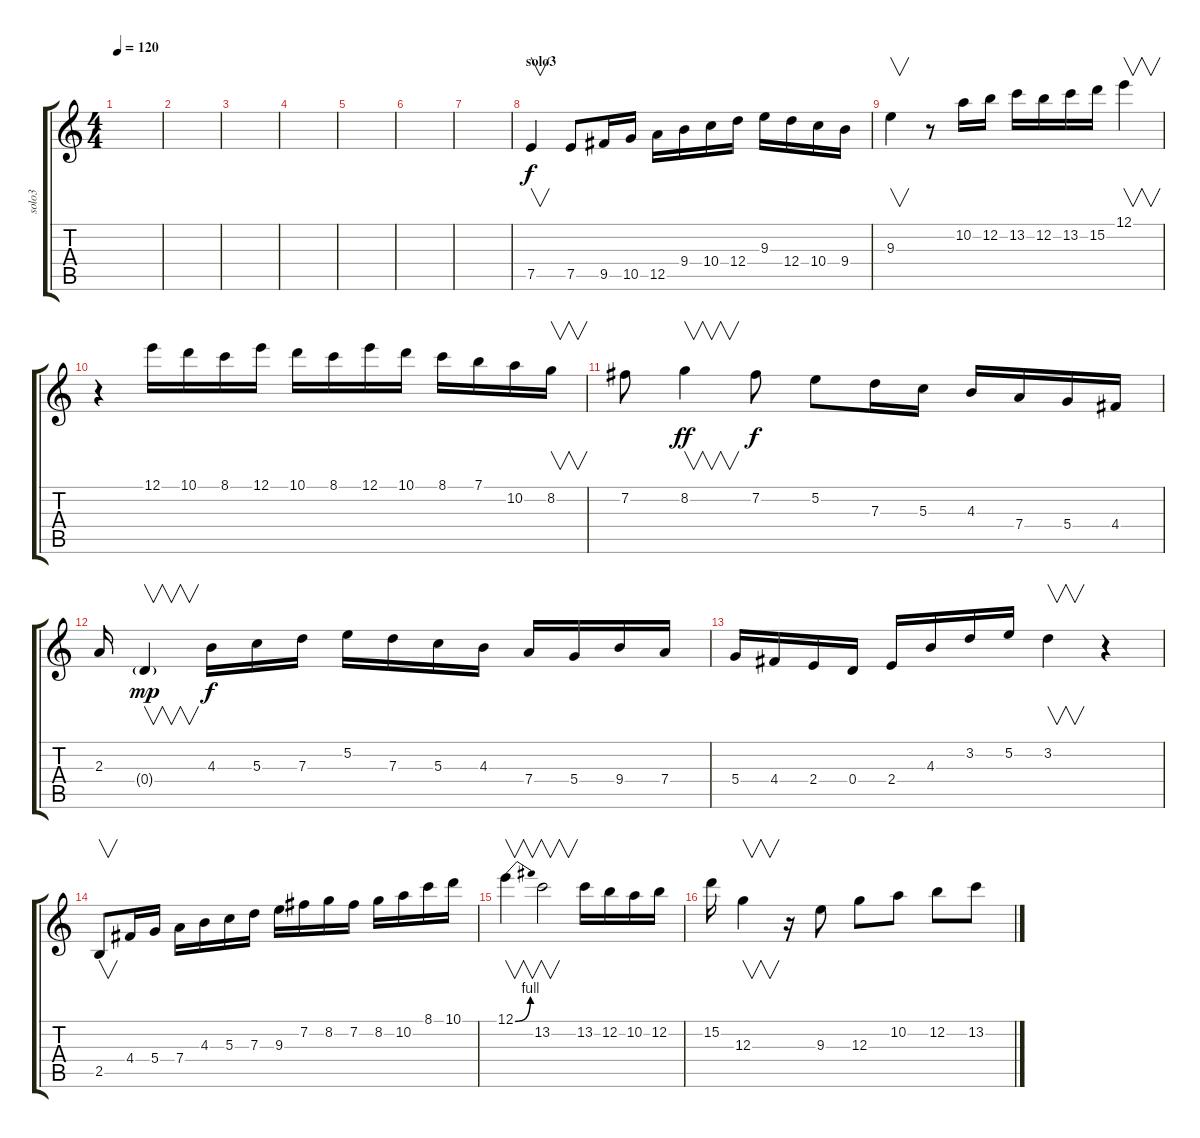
\track ("solo3" "solo3") {instrument distortionguitar}
\staff {score tabs}
\tuning (E4 B3 G3 D3 A2 E2) {hide}
\ts (4 4)
\tempo 120
\clef g2
\ks c
|
|
|
|
|
|
|
\section ("" "solo3")
7.5.4{v} 7.5.8 9.5.16 10.5.16 12.5.16 9.4.16 10.4.16 12.4.16 9.3.16 12.4.16 10.4.16 9.4.16 |
9.3.4{v} r.8 10.2.16 12.2.16 13.2.16 12.2.16 13.2.16 15.2.16 12.1.4{v} |
r.4 12.1.16 10.1.16 8.1.16 12.1.16 10.1.16 8.1.16 12.1.16 10.1.16 8.1.16 7.1.16 10.2.16 8.2.16{v} |
7.2.8 8.2.4{v dy ff} 7.2.8{dy f} 5.2.8 7.3.16 5.3.16 4.3.16 7.4.16 5.4.16 4.4.16 |
2.3.16 0.4{g}.4{v dy mp} 4.3.16{dy f} 5.3.16 7.3.16 5.2.16 7.3.16 5.3.16 4.3.16 7.4.16 5.4.16 9.4.16 7.4.16 |
5.4.16 4.4.16 2.4.16 0.4.16 2.4.16 4.3.16 3.2.16 5.2.16 3.2.4{v} r.4 |
2.5.8{v} 4.4.16 5.4.16 7.4.16 4.3.16 5.3.16 7.3.16 9.3.16 7.2.16 8.2.16 7.2.16 8.2.16 10.2.16 8.1.16 10.1.16 |
12.1{be (bend 0 0 60 4)}.4{v} 13.2.2{v} 13.2.16 12.2.16 10.2.16 12.2.16 |
15.2.16 12.3.4{v} r.16 9.3.8 12.3.8 10.2.8 12.2.8 13.2.8
